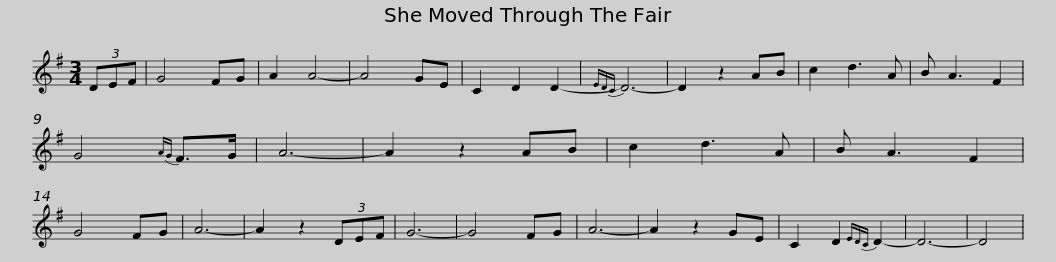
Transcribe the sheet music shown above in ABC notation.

X:1
L:1/8
M:3/4
I:linebreak $
K:G
V:1 treble
V:1
 (3DEF | G4 FG | A2 A4- | A4 GE | C2 D2 D2- | %5
{EDC} D6- | D2 z2 AB | c2 d3 A | B A3 F2 | G4{AG} F>G | %10
 A6- | A2 z2 AB |$ c2 d3 A | B A3 F2 | G4 FG | %15
 A6- | A2 z2 (3DEF | G6- | G4 FG | A6- | %20
 A2 z2 GE | C2 D2{EDC} D2- | D6- | D4 | %24
